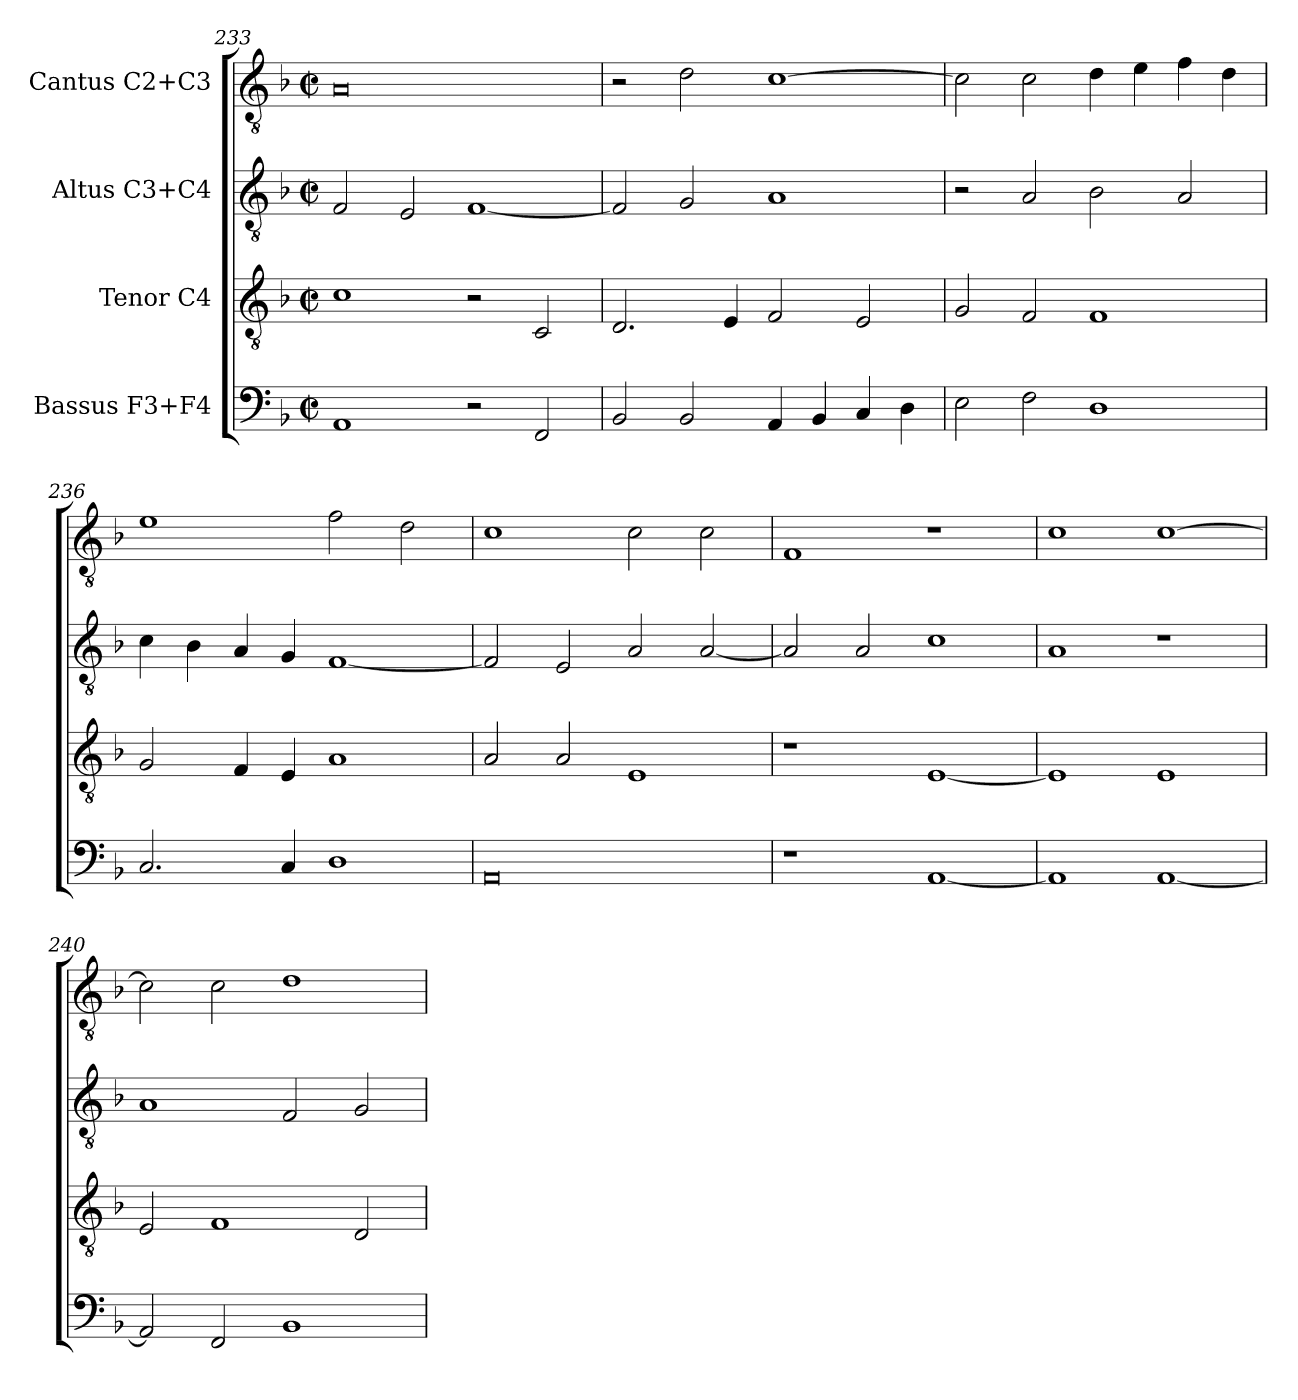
**kern	**kern	**kern	**kern
*part4	*part3	*part2	*part1
*staff4	*staff3	*staff2	*staff1
*I"Bassus F3+F4	*I"Tenor C4	*I"Altus C3+C4	*I"Cantus C2+C3
*clefF4	*clefGv2	*clefGv2	*clefGv2
*k[b-]	*k[b-]	*k[b-]	*k[b-]
*F:	*F:	*F:	*F:
*M2/2	*M2/2	*M2/2	*M2/2
*met(c|)	*met(c|)	*met(c|)	*met(c|)
=233	=233	=233	=233
1AA	1c	2F/	0A
.	.	2E/	.
2r	2r	[<1F	.
2FF/	2C/	.	.
=234	=234	=234	=234
2BB-/	2.D/	2F/]	2r
2BB-/	.	2G/	2d\
.	4E/	.	.
4AA/	2F/	1A	[<1c
4BB-/	.	.	.
4C/	2E/	.	.
4D\	.	.	.
!!LO:LB:g=z
=235	=235	=235	=235
2E\	2G/	2r	2c\]
2F\	2F/	2A/	2c\
1D	1F	2B-\	4d\
.	.	.	4e\
.	.	2A/	4f\
.	.	.	4d\
=236	=236	=236	=236
2.C/	2G/	4c\	1e
.	.	4B-\	.
.	4F/	4A/	.
4C/	4E/	4G/	.
1D	1A	[<1F	2f\
.	.	.	2d\
=237	=237	=237	=237
0AA	2A/	2F/]	1c
.	2A/	2E/	.
.	1E	2A/	2c\
.	.	[<2A/	2c\
=238	=238	=238	=238
1r	1r	2A/]	1F
.	.	2A/	.
[<1AA	[<1E	1c	1r
=239	=239	=239	=239
1AA]	1E]	1A	1c
[<1AA	1E	1r	[>1c
=240	=240	=240	=240
2AA/]	2E/	1A	2c\]
2FF/	1F	.	2c\
1BB-	.	2F/	1d
.	2D/	2G/	.
=	=	=	=
*-	*-	*-	*-
